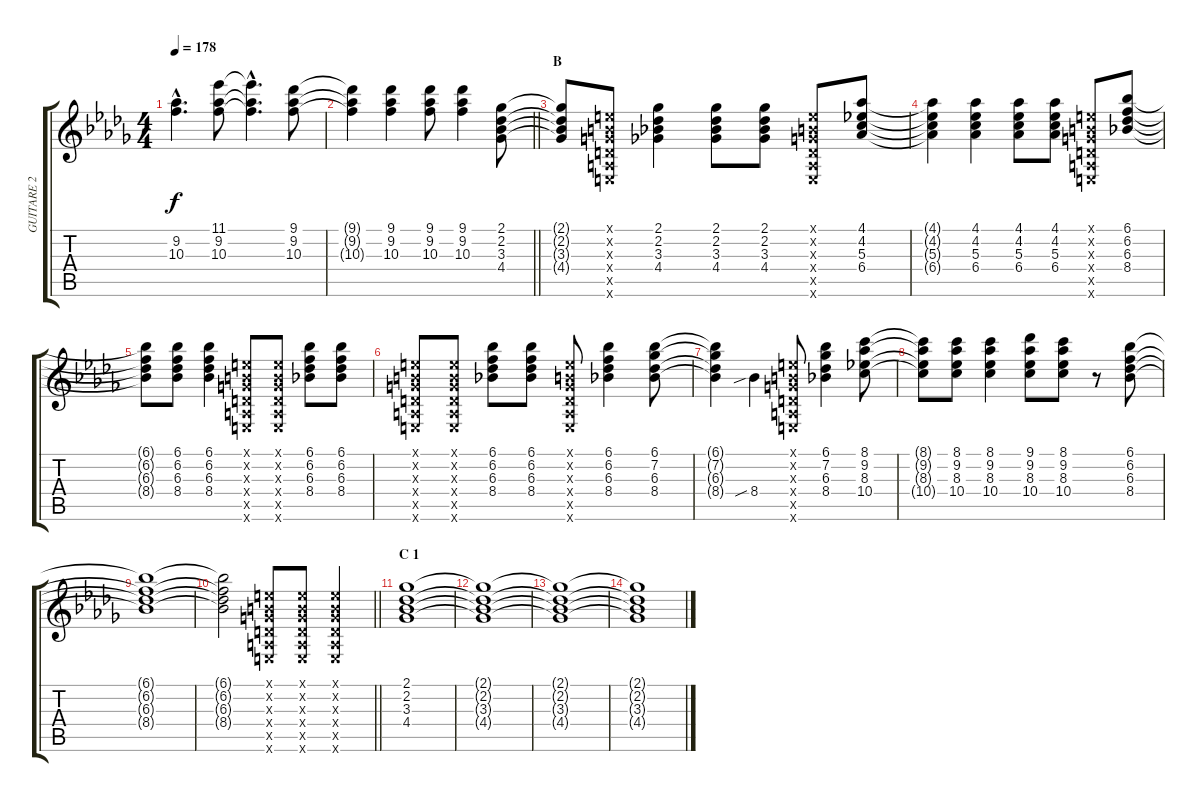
\track ("GUITARE 2" "GUITARE 2") {instrument distortionguitar}
\staff {score tabs}
\tuning (E4 B3 G3 D3 A2 E2) {hide}
\ts (4 4)
\tempo 178
\clef g2
\ks db
(9.2{hac t} 10.3{hac t}).4{d dy f} (11.1 9.2 10.3).8 (11.1{hac t} 9.2{hac t} 10.3{hac t}).4{d} (9.1 9.2 10.3).8 |
\barLineRight lightlight
(9.1{t} 9.2{t} 10.3{t}).4 (9.1 9.2 10.3).4 (9.1 9.2 10.3).8 (9.1 9.2 10.3).4 (2.1 2.2 3.3 4.4).8 |
\section ("" "B")
(2.1{t} 2.2{t} 3.3{t} 4.4{t}).8 (0.1{x} 0.2{x} 0.3{x} 0.4{x} 0.5{x} 0.6{x}).8 (2.1 2.2 3.3 4.4).4 (2.1 2.2 3.3 4.4).8 (2.1 2.2 3.3 4.4).8 (0.1{x} 0.2{x} 0.3{x} 0.4{x} 0.5{x} 0.6{x}).8 (4.1 4.2 5.3 6.4).8 |
(4.1{t} 4.2{t} 5.3{t} 6.4{t}).4 (4.1 4.2 5.3 6.4).4 (4.1 4.2 5.3 6.4).8 (4.1 4.2 5.3 6.4).8 (0.1{x} 0.2{x} 0.3{x} 0.4{x} 0.5{x} 0.6{x}).8 (6.1 6.2 6.3 8.4).8 |
(6.1{t} 6.2{t} 6.3{t} 8.4{t}).8 (6.1 6.2 6.3 8.4).8 (6.1 6.2 6.3 8.4).4 (0.1{x} 0.2{x} 0.3{x} 0.4{x} 0.5{x} 0.6{x}).8 (0.1{x} 0.2{x} 0.3{x} 0.4{x} 0.5{x} 0.6{x}).8 (6.1 6.2 6.3 8.4).8 (6.1 6.2 6.3 8.4).8 |
(0.1{x} 0.2{x} 0.3{x} 0.4{x} 0.5{x} 0.6{x}).8 (0.1{x} 0.2{x} 0.3{x} 0.4{x} 0.5{x} 0.6{x}).8 (6.1 6.2 6.3 8.4).8 (6.1 6.2 6.3 8.4).8 (0.1{x} 0.2{x} 0.3{x} 0.4{x} 0.5{x} 0.6{x}).8 (6.1 6.2 6.3 8.4).4 (6.1 7.2 6.3 8.4).8 |
(6.1{t} 7.2{t} 6.3{t} 8.4{t}).4 8.4{sib}.4 (0.1{x} 0.2{x} 0.3{x} 0.4{x} 0.5{x} 0.6{x}).8 (6.1 7.2 6.3 8.4).4 (8.1 9.2 8.3 10.4).8 |
(8.1{t} 9.2{t} 8.3{t} 10.4{t}).8 (8.1 9.2 8.3 10.4).8 (8.1 9.2 8.3 10.4).4 (9.1 9.2 8.3 10.4).8 (8.1 9.2 8.3 10.4).8 r.8 (6.1 6.2 6.3 8.4).8 |
(6.1{t} 6.2{t} 6.3{t} 8.4{t}).1 |
\barLineRight lightlight
(6.1{t} 6.2{t} 6.3{t} 8.4{t}).2 (0.1{x} 0.2{x} 0.3{x} 0.4{x} 0.5{x} 0.6{x}).8 (0.1{x} 0.2{x} 0.3{x} 0.4{x} 0.5{x} 0.6{x}).8 (0.1{x} 0.2{x} 0.3{x} 0.4{x} 0.5{x} 0.6{x}).4 |
\section ("" "C 1")
(2.1 2.2 3.3 4.4).1 |
(2.1{t} 2.2{t} 3.3{t} 4.4{t}).1 |
(2.1{t} 2.2{t} 3.3{t} 4.4{t}).1 |
(2.1{t} 2.2{t} 3.3{t} 4.4{t}).1
